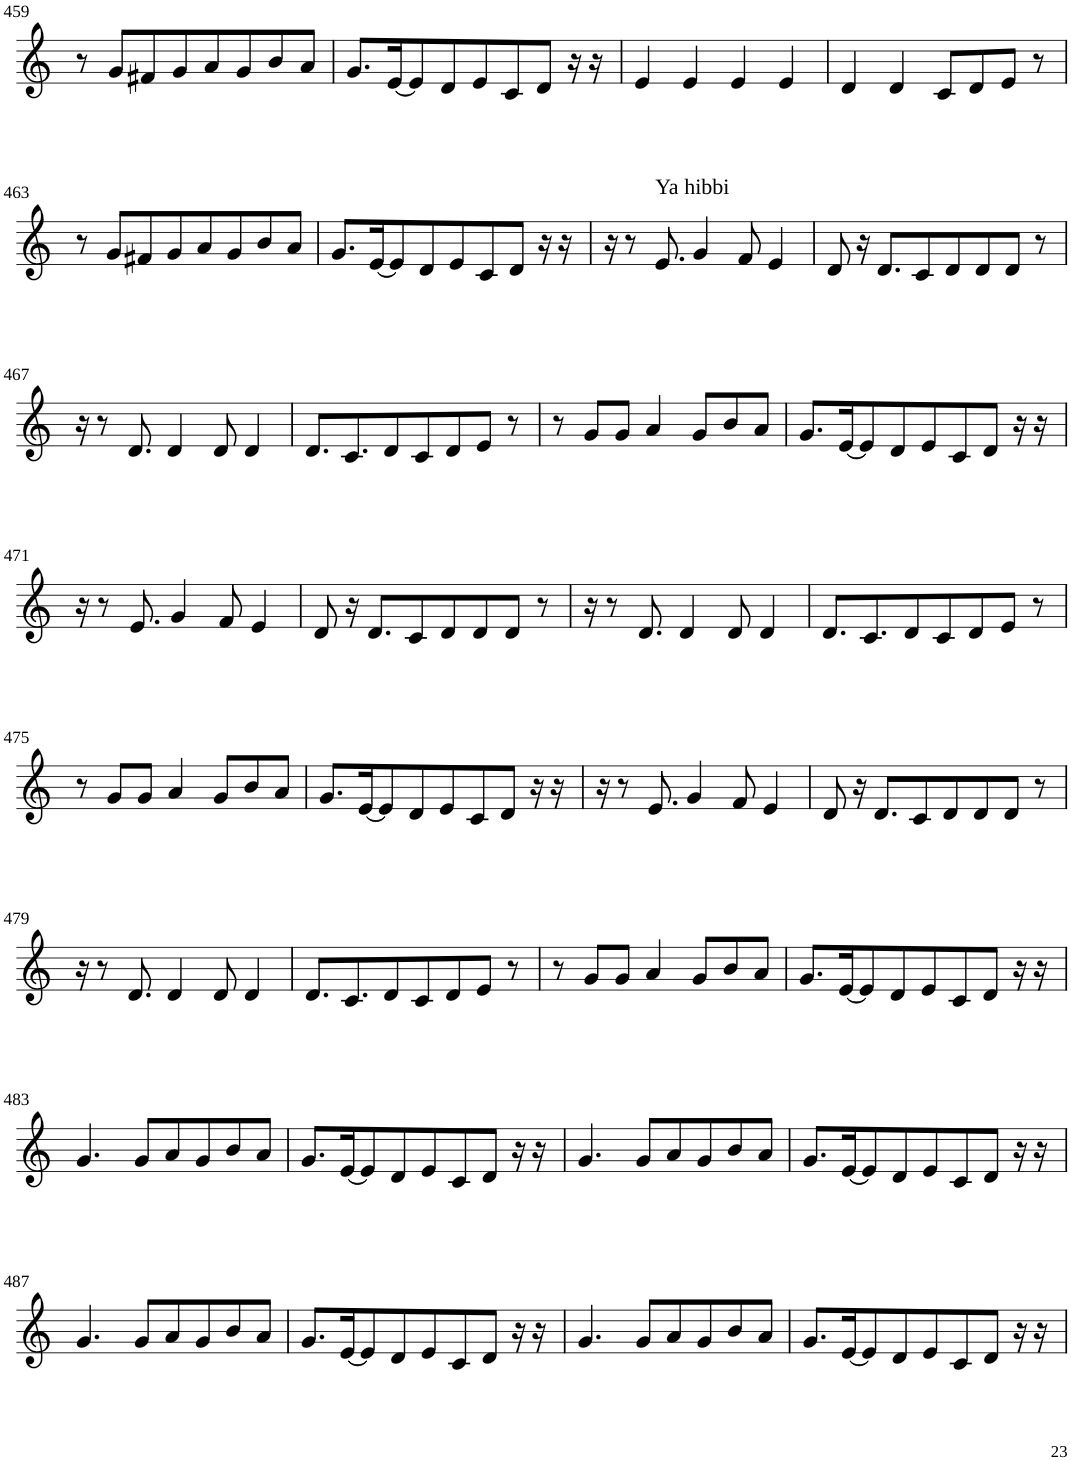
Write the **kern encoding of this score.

**kern
*part1
*staff1
*I"Violin
!!LO:PB:g=z
*clefG2
*k[]
*C:
*M8/8
=459
8r
8g/L
8f#X/
8g/
8a/
8g/
8b/
8a/J
=460
8.g/L
[16e/K
8e/]
8d/
8e/
8c/
8d/J
16r
16r
=461
4e/
4e/
4e/
4e/
=462
4d/
4d/
8c/L
8d/
8e/J
8r
!!LO:LB:g=z
=463
8r
8g/L
8f#X/
8g/
8a/
8g/
8b/
8a/J
=464
8.g/L
[16e/K
8e/]
8d/
8e/
8c/
8d/J
16r
16r
=465
16r
8r
!LO:TX:a:t=Ya hibbi
8.e/
4g/
8f/
4e/
=466
8d/
16r
8.d/L
8c/
8d/
8d/
8d/J
8r
!!LO:LB:g=z
=467
16r
8r
8.d/
4d/
8d/
4d/
=468
8.d/L
8.c/
8d/
8c/
8d/
8e/J
8r
=469
8r
8g/L
8g/J
4a/
8g/L
8b/
8a/J
=470
8.g/L
[16e/K
8e/]
8d/
8e/
8c/
8d/J
16r
16r
!!LO:LB:g=z
=471
16r
8r
8.e/
4g/
8f/
4e/
=472
8d/
16r
8.d/L
8c/
8d/
8d/
8d/J
8r
=473
16r
8r
8.d/
4d/
8d/
4d/
=474
8.d/L
8.c/
8d/
8c/
8d/
8e/J
8r
!!LO:LB:g=z
=475
8r
8g/L
8g/J
4a/
8g/L
8b/
8a/J
=476
8.g/L
[16e/K
8e/]
8d/
8e/
8c/
8d/J
16r
16r
=477
16r
8r
8.e/
4g/
8f/
4e/
=478
8d/
16r
8.d/L
8c/
8d/
8d/
8d/J
8r
!!LO:LB:g=z
=479
16r
8r
8.d/
4d/
8d/
4d/
=480
8.d/L
8.c/
8d/
8c/
8d/
8e/J
8r
=481
8r
8g/L
8g/J
4a/
8g/L
8b/
8a/J
=482
8.g/L
[16e/K
8e/]
8d/
8e/
8c/
8d/J
16r
16r
!!LO:LB:g=z
=483
4.g/
8g/L
8a/
8g/
8b/
8a/J
=484
8.g/L
[16e/K
8e/]
8d/
8e/
8c/
8d/J
16r
16r
=485
4.g/
8g/L
8a/
8g/
8b/
8a/J
=486
8.g/L
[16e/K
8e/]
8d/
8e/
8c/
8d/J
16r
16r
!!LO:LB:g=z
=487
4.g/
8g/L
8a/
8g/
8b/
8a/J
=488
8.g/L
[16e/K
8e/]
8d/
8e/
8c/
8d/J
16r
16r
=489
4.g/
8g/L
8a/
8g/
8b/
8a/J
=490
8.g/L
[16e/K
8e/]
8d/
8e/
8c/
8d/J
16r
16r
=
*-
